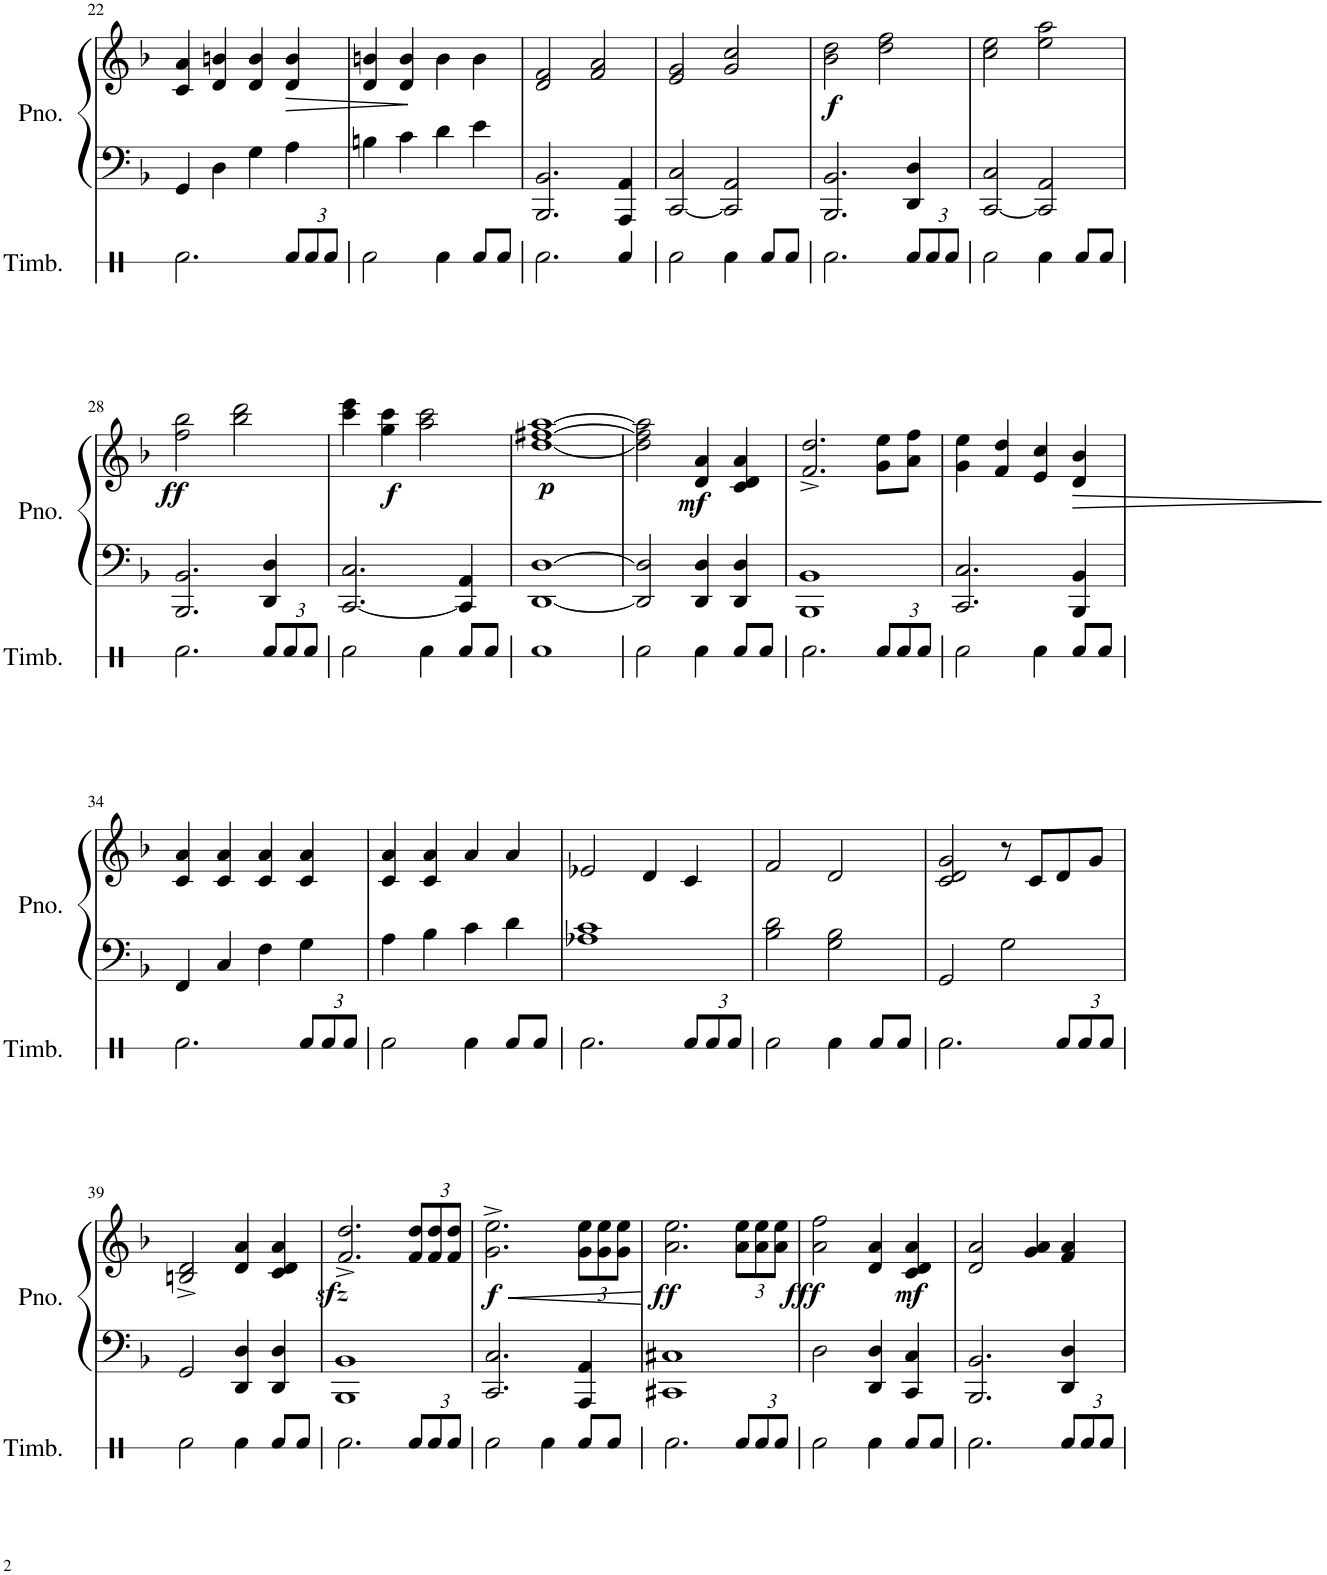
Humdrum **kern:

**kern	**kern	**kern	**dynam
*part2	*part1	*part1	*part1
*staff3	*staff2	*staff1	*staff1/2
*I"Timbales	*I"Piano	*	*
*I'Timb.	*I'Pno.	*	*
!!LO:PB:g=z
*clefX	*clefF4	*clefG2	*
*k[]	*k[b-]	*k[b-]	*
*M4/4	*M4/4	*M4/4	*
=22	=22	=22	=22
2.Rf\	4GG/	4c/ 4a/	.
.	4D\	4d/ 4bn/	.
.	4G\	4d/ 4b/	.
*Xbrackettup	*	*	*
!	!	!	!LO:HP:b
12Rf/L	4A\	4d/ 4b/	>
12Rf/	.	.	.
12Rf/J	.	.	.
.	.	.	]
=23	=23	=23	=23
2Rf\	4Bn\	4d/ 4bn/	.
.	4c\	4d/ 4b/	.
4Rf\	4d\	4b\	.
8Rf/L	4e\	4b\	.
8Rf/J	.	.	.
=24	=24	=24	=24
2.Rf\	2.BBB-/ 2.BB-/	2d/ 2f/	.
.	.	2f/ 2a/	.
4Rf/	4AAA/ 4AA/	.	.
=25	=25	=25	=25
2Rf\	[2CC/ 2C/	2e/ 2g/	.
4Rf\	2CC/] 2AA/	2g/ 2cc/	.
8Rf/L	.	.	.
8Rf/J	.	.	.
=26	=26	=26	=26
!	!	!	!LO:DY:b
2.Rf\	2.BBB-/ 2.BB-/	2b-\ 2dd\	f
.	.	2dd\ 2ff\	.
12Rf/L	4DD/ 4D/	.	.
12Rf/	.	.	.
12Rf/J	.	.	.
=27	=27	=27	=27
2Rf\	[2CC/ 2C/	2cc\ 2ee\	.
4Rf\	2CC/] 2AA/	2ee\ 2aa\	.
8Rf/L	.	.	.
8Rf/J	.	.	.
!!LO:LB:g=z
=28	=28	=28	=28
!	!	!	!LO:DY:b
2.Rf\	2.BBB-/ 2.BB-/	2ff\ 2bb-\	ff
.	.	2bb-\ 2ddd\	.
12Rf/L	4DD/ 4D/	.	.
12Rf/	.	.	.
12Rf/J	.	.	.
=29	=29	=29	=29
2Rf\	[2.CC/ 2.C/	4ccc\ 4eee\	.
!	!	!	!LO:DY:b
.	.	4gg\ 4ccc\	f
4Rf\	.	2aa\ 2ccc\	.
8Rf/L	4CC/] 4AA/	.	.
8Rf/J	.	.	.
=30	=30	=30	=30
!	!	!	!LO:DY:b
1Rf	[1DD [1D	[1dd [1ff#X [1aa	p
=31	=31	=31	=31
2Rf\	2DD/] 2D/]	2dd\] 2ff#\] 2aa\]	.
!	!	!	!LO:DY:b
4Rf\	4DD/ 4D/	4d/ 4a/	mf
8Rf/L	4DD/ 4D/	4c/ 4d/ 4a/	.
8Rf/J	.	.	.
=32	=32	=32	=32
2.Rf\	1BBB- 1BB-	2.f/^ 2.dd/^	.
12Rf/L	.	8g\ 8ee\L	.
12Rf/	.	.	.
.	.	8a\ 8ff\J	.
12Rf/J	.	.	.
=33	=33	=33	=33
2Rf\	2.CC/ 2.C/	4g\ 4ee\	.
.	.	4f/ 4dd/	.
4Rf\	.	4e/ 4cc/	.
!	!	!	!LO:HP:b
8Rf/L	4BBB-/ 4BB-/	4d/ 4b-/	>
8Rf/J	.	.	.
.	.	.	]
!!LO:LB:g=z
=34	=34	=34	=34
2.Rf\	4FF/	4c/ 4a/	.
.	4C/	4c/ 4a/	.
.	4F\	4c/ 4a/	.
12Rf/L	4G\	4c/ 4a/	.
12Rf/	.	.	.
12Rf/J	.	.	.
=35	=35	=35	=35
2Rf\	4A\	4c/ 4a/	.
.	4B-\	4c/ 4a/	.
4Rf\	4c\	4a/	.
8Rf/L	4d\	4a/	.
8Rf/J	.	.	.
=36	=36	=36	=36
2.Rf\	1A-X 1c	2e-X/	.
.	.	4d/	.
12Rf/L	.	4c/	.
12Rf/	.	.	.
12Rf/J	.	.	.
=37	=37	=37	=37
2Rf\	2B-\ 2d\	2f/	.
4Rf\	2G\ 2B-\	2d/	.
8Rf/L	.	.	.
8Rf/J	.	.	.
=38	=38	=38	=38
2.Rf\	2GG/	2c/ 2d/ 2g/	.
.	2G\	8r	.
.	.	8c/L	.
12Rf/L	.	8d/	.
12Rf/	.	.	.
.	.	8g/J	.
12Rf/J	.	.	.
!!LO:LB:g=z
=39	=39	=39	=39
2Rf\	2GG/	2Bn/^ 2d/^	.
4Rf\	4DD/ 4D/	4d/ 4a/	.
8Rf/L	4DD/ 4D/	4c/ 4d/ 4a/	.
8Rf/J	.	.	.
=40	=40	=40	=40
2.Rf\	1BBB- 1BB-	2.f/zz<^ 2.dd/zz<^	.
*	*	*Xbrackettup	*
12Rf/L	.	12f/ 12dd/L	.
12Rf/	.	12f/ 12dd/	.
12Rf/J	.	12f/ 12dd/J	.
=41	=41	=41	=41
!	!	!	!LO:HP:b
!	!	!	!LO:DY:n=1:b
2Rf\	2.CC/ 2.C/	2.g\^ 2.ee\^	< f
4Rf\	.	.	.
8Rf/L	4AAA/ 4AA/	12g\ 12ee\L	.
.	.	12g\ 12ee\	.
8Rf/J	.	.	.
.	.	12g\ 12ee\J	.
.	.	.	[
=42	=42	=42	=42
!	!	!	!LO:DY:b
2.Rf\	1CC#X 1C#X	2.a\ 2.ee\	ff
12Rf/L	.	12a\ 12ee\L	.
12Rf/	.	12a\ 12ee\	.
12Rf/J	.	12a\ 12ee\J	.
=43	=43	=43	=43
!	!	!	!LO:DY:b
2Rf\	2D\	2a\ 2ff\	fff
4Rf\	4DD/ 4D/	4d/ 4a/	.
!	!	!	!LO:DY:b
8Rf/L	4CC/ 4C/	4c/ 4d/ 4a/	mf
8Rf/J	.	.	.
=44	=44	=44	=44
2.Rf\	2.BBB-/ 2.BB-/	2d/ 2a/	.
.	.	4g/ 4a/	.
12Rf/L	4DD/ 4D/	4f/ 4a/	.
12Rf/	.	.	.
12Rf/J	.	.	.
=	=	=	=
*-	*-	*-	*-
